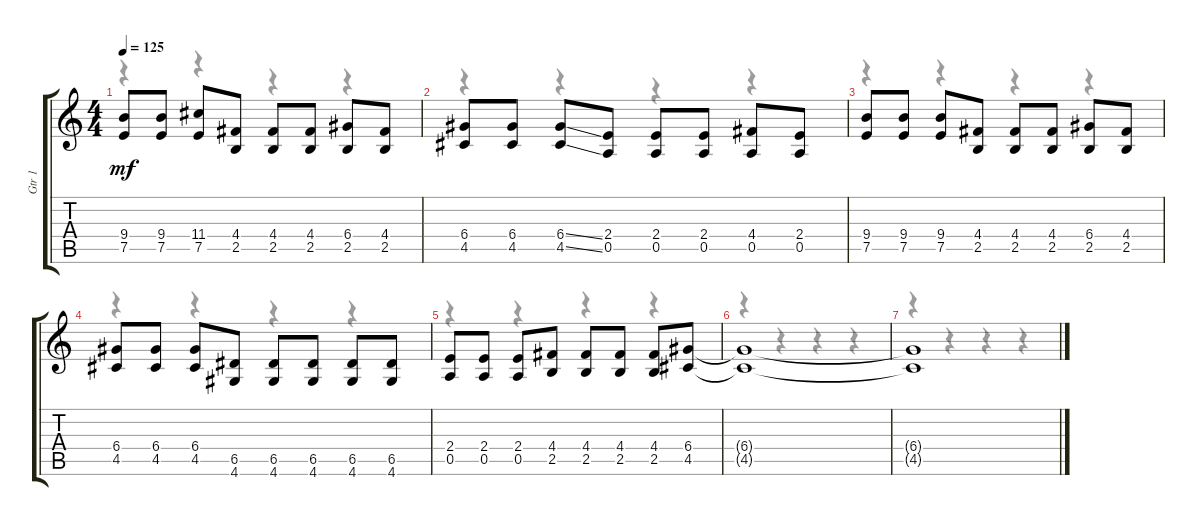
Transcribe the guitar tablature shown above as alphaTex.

\track ("Gtr 1" "Gtr 1") {instrument electricguitarmuted}
\staff {score tabs}
\tuning (E4 B3 G3 D3 A2 E2) {hide}
\voice
\ts (4 4)
\tempo 125
\clef g2
\ks c
(9.4 7.5).8{dy mf} (9.4 7.5).8 (11.4 7.5).8 (4.4 2.5).8 (4.4 2.5).8 (4.4 2.5).8 (6.4 2.5).8 (4.4 2.5).8 |
(6.4 4.5).8 (6.4 4.5).8 (6.4{ss} 4.5{ss}).8 (2.4 0.5).8 (2.4 0.5).8 (2.4 0.5).8 (4.4 0.5).8 (2.4 0.5).8 |
(9.4 7.5).8 (9.4 7.5).8 (9.4 7.5).8 (4.4 2.5).8 (4.4 2.5).8 (4.4 2.5).8 (6.4 2.5).8 (4.4 2.5).8 |
(6.4 4.5).8 (6.4 4.5).8 (6.4 4.5).8 (6.5 4.6).8 (6.5 4.6).8 (6.5 4.6).8 (6.5 4.6).8 (6.5 4.6).8 |
(2.4 0.5).8 (2.4 0.5).8 (2.4 0.5).8 (4.4 2.5).8 (4.4 2.5).8 (4.4 2.5).8 (4.4 2.5).8 (6.4 4.5).8 |
(6.4{t} 4.5{t}).1 |
(6.4{t} 4.5{t}).1
\voice
\clef g2
\ottava regular
\simile none
\ks c
r.4{dy f} r.4 r.4 r.4 |
r.4 r.4 r.4 r.4 |
r.4 r.4 r.4 r.4 |
r.4 r.4 r.4 r.4 |
r.4 r.4 r.4 r.4 |
r.4 r.4 r.4 r.4 |
r.4 r.4 r.4 r.4
